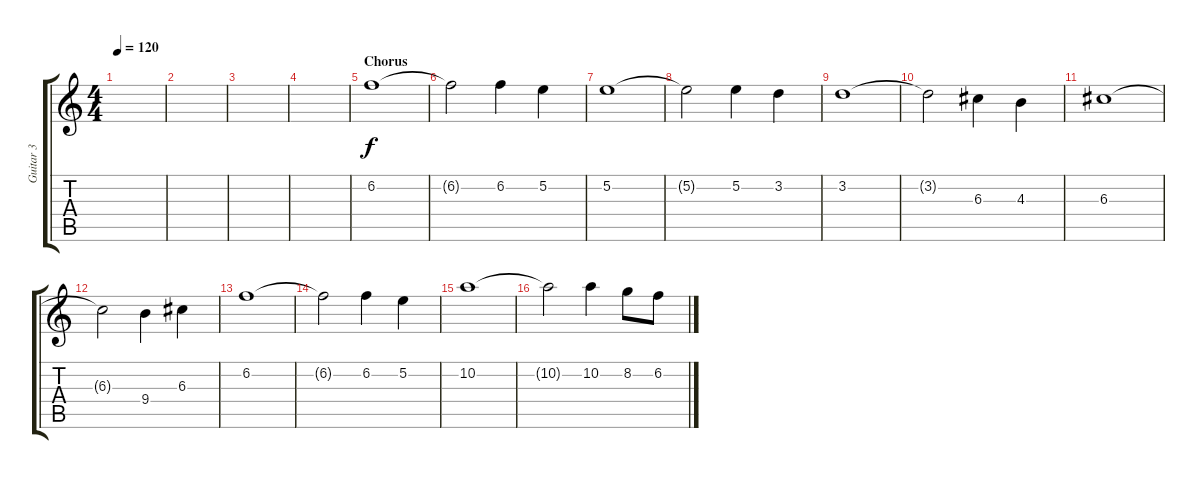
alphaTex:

\track ("Guitar 3" "Guitar 3") {instrument overdrivenguitar}
\staff {score tabs}
\tuning (E4 B3 G3 D3 A2 E2) {hide}
\ts (4 4)
\tempo 120
\clef g2
\ks c
|
|
|
|
\section ("" "Chorus")
6.2.1 |
6.2{t}.2 6.2.4 5.2.4 |
5.2.1 |
5.2{t}.2 5.2.4 3.2.4 |
3.2.1 |
3.2{t}.2 6.3.4 4.3.4 |
6.3.1 |
6.3{t}.2 9.4.4 6.3.4 |
6.2.1 |
6.2{t}.2 6.2.4 5.2.4 |
10.2.1 |
10.2{t}.2 10.2.4 8.2.8 6.2.8
